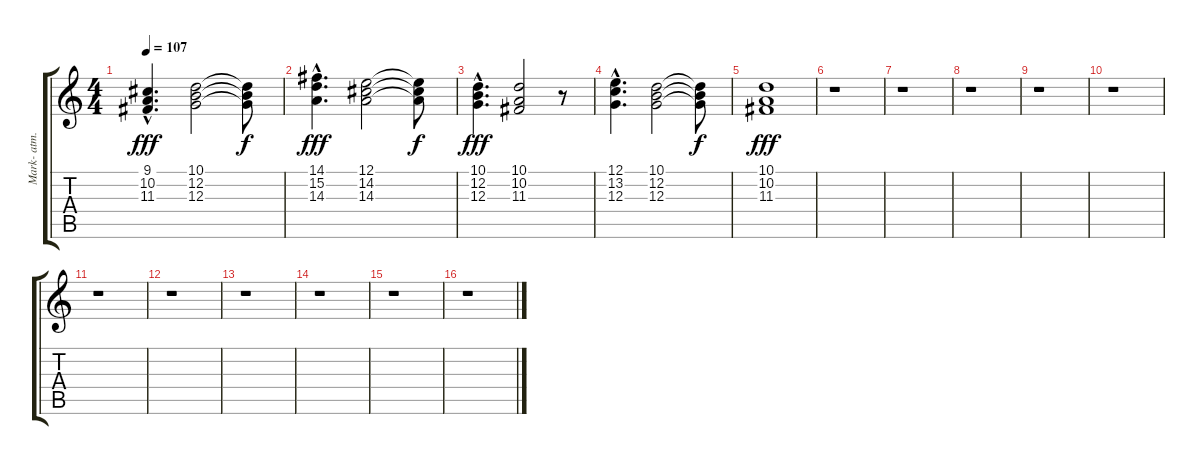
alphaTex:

\track ("Mark- atm.piano" "Mark- atm.") {instrument fx4atmosphere}
\staff {score tabs}
\tuning (E4 B3 G3 D3 A2 E2) {hide}
\ts (4 4)
\tempo 107
\clef g2
\ks c
(9.1{hac} 10.2{hac} 11.3{hac}).4{d dy fff} (10.1 12.2 12.3).2 (10.1{t} 12.2{t} 12.3{t}).8{dy f} |
(14.1{hac} 15.2{hac} 14.3{hac}).4{d dy fff} (12.1 14.2 14.3).2 (12.1{t} 14.2{t} 14.3{t}).8{dy f} |
(10.1{hac} 12.2{hac} 12.3{hac}).4{d dy fff} (10.1 10.2 11.3).2 r.8 |
(12.1{hac} 13.2{hac} 12.3{hac}).4{d} (10.1 12.2 12.3).2 (10.1{t} 12.2{t} 12.3{t}).8{dy f} |
(10.1 10.2 11.3).1{dy fff} |
r.1 |
r.1 |
r.1 |
r.1 |
r.1 |
r.1 |
r.1 |
r.1 |
r.1 |
r.1 |
r.1
